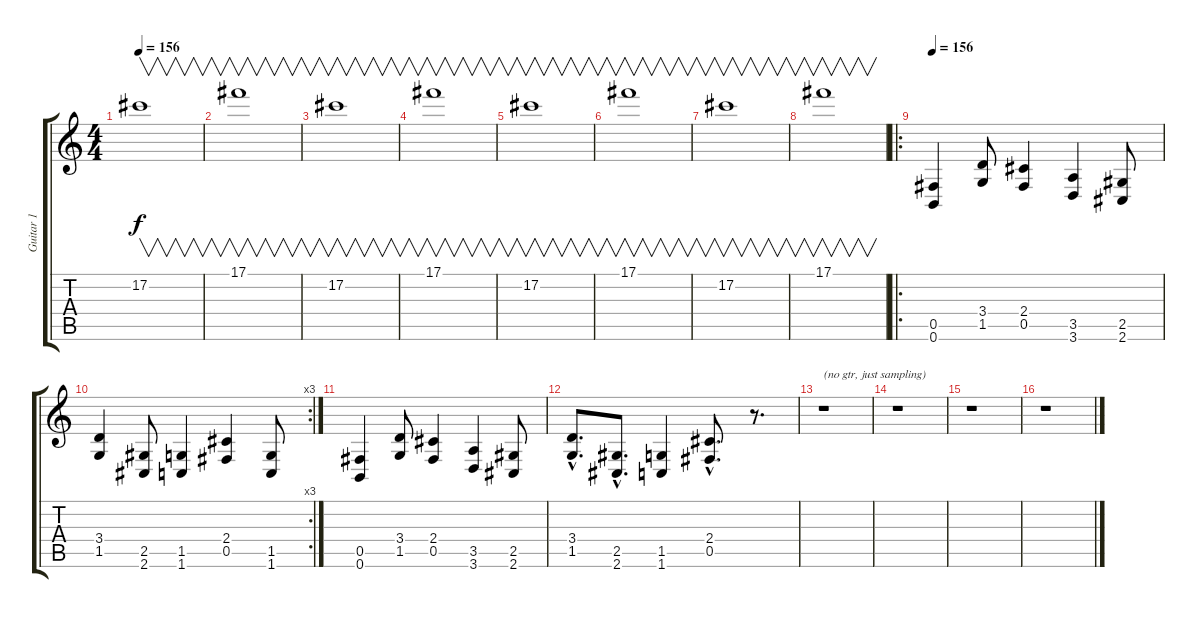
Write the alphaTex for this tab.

\track ("Guitar 1" "Guitar 1") {instrument distortionguitar}
\staff {score tabs}
\tuning (Db4 Ab3 E3 B2 Gb2 B1) {hide}
\ts (4 4)
\tempo 156
\tempo 140
\tempo 156
\clef g2
\ks c
17.2.1{v dy f instrument distortionguitar} |
17.1.1{v} |
17.2.1{v} |
17.1.1{v} |
17.2.1{v} |
17.1.1{v} |
17.2.1{v} |
17.1.1{v} |
\ro
\tempo 156
(0.5 0.6).4{instrument overdrivenguitar} (3.4 1.5).8 (2.4 0.5).4 (3.5 3.6).4 (2.5 2.6).8 |
\rc 3
(3.4 1.5).4 (2.5 2.6).8 (1.5 1.6).4 (2.4 0.5).4 (1.5 1.6).8 |
(0.5 0.6).4 (3.4 1.5).8 (2.4 0.5).4 (3.5 3.6).4 (2.5 2.6).8 |
(3.4{hac} 1.5{hac}).8{d} (2.5{hac} 2.6{hac}).8{d} (1.5 1.6).4 (2.4{hac} 0.5{hac}).8{d} r.8{d} |
r.1{txt "(no gtr, just sampling)"} |
r.1 |
r.1 |
r.1
